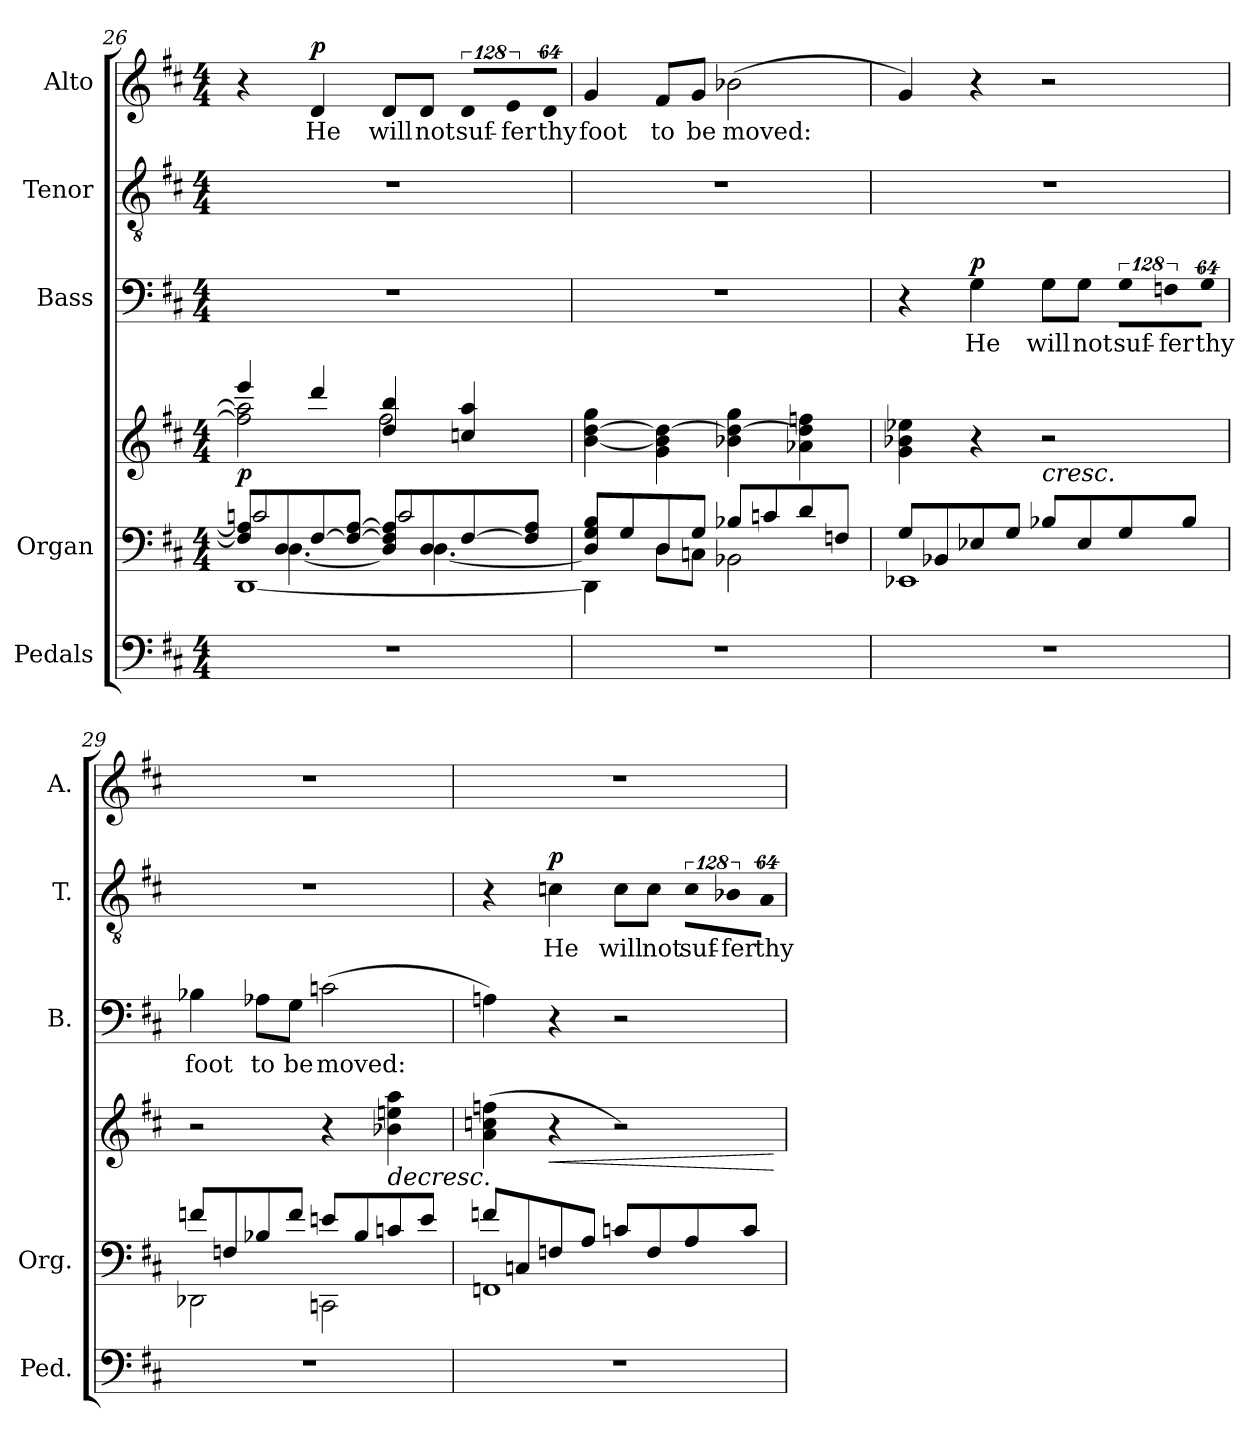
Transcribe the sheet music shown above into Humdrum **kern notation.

**kern	**kern	**kern	**dynam	**kern	**text	**dynam	**kern	**text	**dynam	**kern	**text	**dynam
*part5	*part4	*part4	*part4	*part3	*part3	*part3	*part2	*part2	*part2	*part1	*part1	*part1
*staff6	*staff5	*staff4	*staff4/5	*staff3	*staff3	*staff3	*staff2	*staff2	*staff2	*staff1	*staff1	*staff1
*I"Pedals	*I"Organ	*	*	*I"Bass	*	*	*I"Tenor	*	*	*I"Alto	*	*
*I'Ped.	*I'Org.	*	*	*I'B.	*	*	*I'T.	*	*	*I'A.	*	*
*clefF4	*clefF4	*clefG2	*	*clefF4	*	*	*clefGv2	*	*	*clefG2	*	*
*	*	*	*	*	*	*	*ITrd7c12	*	*	*	*	*
*k[f#c#]	*k[f#c#]	*k[f#c#]	*	*k[f#c#]	*	*	*k[f#c#]	*	*	*k[f#c#]	*	*
*D:	*D:	*D:	*	*D:	*	*	*D:	*	*	*D:	*	*
*M4/4	*M4/4	*M4/4	*	*M4/4	*	*	*M4/4	*	*	*M4/4	*	*
=26	=26	=26	=26	=26	=26	=26	=26	=26	=26	=26	=26	=26
*	*^	*^	*	*	*	*	*	*	*	*	*	*
*	*	*^	*	*	*	*	*	*	*	*	*	*	*	*
*	*	*	*^	*	*	*	*	*	*	*	*	*	*	*	*
1r	8F#i/] 8Ai]L	8ryy	2cni/	[1DDi	4eeei/	2ff#i\] 2aai]	p	1r	.	.	1r	.	.	4r	.	.
.	8Di/	[4.Di\	.	.	.	.	.	.	.	.	.	.	.	.	.	.
!	!	!	!	!	!	!	!	!	!	!	!	!	!	!	!LO:LY:b:color=#000000	!
.	[8F#i/	.	.	.	4dddi/	.	.	.	.	.	.	.	.	4di/	He	p
.	8F#i/_ [8AiJ	.	.	.	.	.	.	.	.	.	.	.	.	.	.	.
!	!	!	!	!	!	!	!	!	!	!	!	!	!	!	!LO:LY:b:color=#000000	!
.	8Di/] 8F#i] 8Ai]L	8ryy	2ci/	.	4ddi/ 4bbi	2ff#i\	.	.	.	.	.	.	.	8di/L	will	.
!	!	!	!	!	!	!	!	!	!	!	!	!	!	!	!LO:LY:b:color=#000000	!
.	8Di/	[4.Di\	.	.	.	.	.	.	.	.	.	.	.	8di/J	not	.
!	!	!	!	!	!	!	!	!	!	!	!	!	!	!LO:N:vis=8	!	!
!	!	!	!	!	!	!	!	!	!	!	!	!	!	!	!LO:LY:b:color=#000000	!
.	[8F#i/	.	.	.	4ccni/ 4aai	.	.	.	.	.	.	.	.	1024%85di/L	suf-	.
!	!	!	!	!	!	!	!	!	!	!	!	!	!	!LO:N:vis=8	!	!
!	!	!	!	!	!	!	!	!	!	!	!	!	!	!	!LO:LY:b:color=#000000	!
.	.	.	.	.	.	.	.	.	.	.	.	.	.	1024%85ei/	-fer	.
.	8F#i/] 8AiJ	.	.	.	.	.	.	.	.	.	.	.	.	.	.	.
!	!	!	!	!	!	!	!	!	!	!	!	!	!	!LO:N:vis=8	!	!
!	!	!	!	!	!	!	!	!	!	!	!	!	!	!	!LO:LY:b:color=#000000	!
.	.	.	.	.	.	.	.	.	.	.	.	.	.	512%43di/J	thy	.
*	*	*v	*v	*v	*	*	*	*	*	*	*	*	*	*	*	*
*	*	*	*v	*v	*	*	*	*	*	*	*	*	*	*
!!LO:PB:g=z
=27	=27	=27	=27	=27	=27	=27	=27	=27	=27	=27	=27	=27	=27
!	!	!	!	!	!	!	!	!	!	!	!	!LO:LY:b:color=#000000	!
1r	8Di/] 8Gi 8BiL	4DDi\]	[4bi\ [4ddi 4ggi	.	1r	.	.	1r	.	.	4gi/	foot	.
.	8Gi/	.	.	.	.	.	.	.	.	.	.	.	.
!	!	!	!	!	!	!	!	!	!	!	!	!LO:LY:b:color=#000000	!
.	8Di/	8Di\L	4gi\ 4bi] 4ddi_	.	.	.	.	.	.	.	8f#i/L	to	.
!	!	!	!	!	!	!	!	!	!	!	!	!LO:LY:b:color=#000000	!
.	8Gi/J	8Cni\J	.	.	.	.	.	.	.	.	8gi/J	be	.
!	!	!	!	!	!	!	!	!	!	!	!	!LO:LY:b:color=#000000	!
.	8B-Xi/L	2BB-Xi\	4b-Xi\ 4ddi_ 4ggi	.	.	.	.	.	.	.	(2b-Xi\	moved:	.
.	8cni/	.	.	.	.	.	.	.	.	.	.	.	.
.	8di/	.	4a-Xi\ 4ddi] 4ffni	.	.	.	.	.	.	.	.	.	.
.	8Fni/J	.	.	.	.	.	.	.	.	.	.	.	.
=28	=28	=28	=28	=28	=28	=28	=28	=28	=28	=28	=28	=28	=28
1r	8Gi/L	1EE-Xi	4gi\ 4b-Xi 4ee-Xi	.	4r	.	.	1r	.	.	4gi/)	.	.
.	8BB-Xi/	.	.	[	.	.	.	.	.	.	.	.	.
!	!	!	!	!	!	!LO:LY:b:color=#000000	!	!	!	!	!	!	!
.	8E-Xi/	.	4r	.	4Gi\	He	p	.	.	.	4r	.	.
.	8Gi/J	.	.	.	.	.	.	.	.	.	.	.	.
!	!	!	!	!LO:HP:b	!	!	!	!	!	!	!	!	!
!	!	!	!	!	!	!LO:LY:b:color=#000000	!	!	!	!	!	!	!
.	8B-Xi/L	.	2r	<	8Gi\L	will	.	.	.	.	2r	.	.
!	!	!	!	!	!	!LO:LY:b:color=#000000	!	!	!	!	!	!	!
.	8E-i/	.	.	.	8Gi\J	not	.	.	.	.	.	.	.
!	!	!	!	!	!LO:N:vis=8	!	!	!	!	!	!	!	!
!	!	!	!	!	!	!LO:LY:b:color=#000000	!	!	!	!	!	!	!
.	8Gi/	.	.	.	1024%85Gi\L	suf-	.	.	.	.	.	.	.
!	!	!	!	!	!LO:N:vis=8	!	!	!	!	!	!	!	!
!	!	!	!	!	!	!LO:LY:b:color=#000000	!	!	!	!	!	!	!
.	.	.	.	.	1024%85Fni\	-fer	.	.	.	.	.	.	.
.	8B-i/J	.	.	.	.	.	.	.	.	.	.	.	.
!	!	!	!	!	!LO:N:vis=8	!	!	!	!	!	!	!	!
!	!	!	!	!	!	!LO:LY:b:color=#000000	!	!	!	!	!	!	!
.	.	.	.	.	512%43Gi\J	thy	.	.	.	.	.	.	.
=29	=29	=29	=29	=29	=29	=29	=29	=29	=29	=29	=29	=29	=29
!	!	!	!	!	!	!LO:LY:b:color=#000000	!	!	!	!	!	!	!
1r	8fni/L	2DD-Xi\	2r	.	4B-Xi\	foot	.	1r	.	.	1r	.	.
.	8Fni/	.	.	]	.	.	.	.	.	.	.	.	.
!	!	!	!	!	!	!LO:LY:b:color=#000000	!	!	!	!	!	!	!
.	8B-Xi/	.	.	.	8A-Xi\L	to	.	.	.	.	.	.	.
!	!	!	!	!	!	!LO:LY:b:color=#000000	!	!	!	!	!	!	!
.	8fi/J	.	.	.	8Gi\J	be	.	.	.	.	.	.	.
!	!	!	!	!	!	!LO:LY:b:color=#000000	!	!	!	!	!	!	!
.	8eni/L	2CCni\	4r	.	(2cni\	moved:	.	.	.	.	.	.	.
.	8B-i/	.	.	.	.	.	.	.	.	.	.	.	.
!	!	!	!	!LO:HP:b	!	!	!	!	!	!	!	!	!
.	8cni/	.	4b-Xi\ 4eeni 4aai	>	.	.	.	.	.	.	.	.	.
.	8ei/J	.	.	.	.	.	.	.	.	.	.	.	.
=30	=30	=30	=30	=30	=30	=30	=30	=30	=30	=30	=30	=30	=30
1r	8fni/L	1FFni	(4ai\ 4ccni 4ffni	.	4Ani\)	.	.	4r	.	.	1r	.	.
.	8Cni/	.	.	.	.	.	.	.	.	.	.	.	.
!	!	!	!	!LO:HP:b	!	!	!	!	!	!	!	!	!
!	!	!	!	!	!	!	!	!	!LO:LY:b:color=#000000	!	!	!	!
.	8Fni/	.	4r	<	4r	.	.	4Cni\	He	p	.	.	.
.	8Ai/J	.	.	.	.	.	.	.	.	.	.	.	.
!	!	!	!	!	!	!	!	!	!LO:LY:b:color=#000000	!	!	!	!
.	8cni/L	.	2r)	.	2r	.	.	8Ci\L	will	.	.	.	.
!	!	!	!	!	!	!	!	!	!LO:LY:b:color=#000000	!	!	!	!
.	8Fi/	.	.	.	.	.	.	8Ci\J	not	.	.	.	.
!	!	!	!	!	!	!	!	!LO:N:vis=8	!	!	!	!	!
!	!	!	!	!	!	!	!	!	!LO:LY:b:color=#000000	!	!	!	!
.	8Ai/	.	.	.	.	.	.	1024%85Ci\L	suf-	.	.	.	.
!	!	!	!	!	!	!	!	!LO:N:vis=8	!	!	!	!	!
!	!	!	!	!	!	!	!	!	!LO:LY:b:color=#000000	!	!	!	!
.	.	.	.	.	.	.	.	1024%85BB-Xi\	-fer	.	.	.	.
.	8ci/J	.	.	.	.	.	.	.	.	.	.	.	.
!	!	!	!	!	!	!	!	!LO:N:vis=8	!	!	!	!	!
!	!	!	!	!	!	!	!	!	!LO:LY:b:color=#000000	!	!	!	!
.	.	.	.	.	.	.	.	512%43AAi\J	thy	.	.	.	.
*	*v	*v	*	*	*	*	*	*	*	*	*	*	*
.	.	.	[	.	.	.	.	.	.	.	.	.
=	=	=	=	=	=	=	=	=	=	=	=	=
*-	*-	*-	*-	*-	*-	*-	*-	*-	*-	*-	*-	*-
